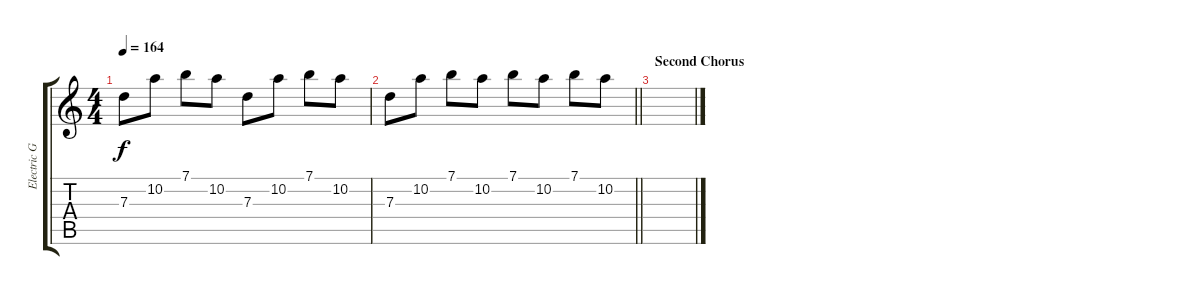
\track ("Electric Guitar" "Electric G") {instrument distortionguitar}
\staff {score tabs}
\tuning (E4 B3 G3 D3 A2 D2) {hide}
\ts (4 4)
\tempo 164
\clef g2
\ks c
7.3.8{dy f} 10.2.8 7.1.8 10.2.8 7.3.8 10.2.8 7.1.8 10.2.8 |
\barLineRight lightlight
7.3.8 10.2.8 7.1.8 10.2.8 7.1.8 10.2.8 7.1.8 10.2.8 |
\section ("" "Second Chorus")
